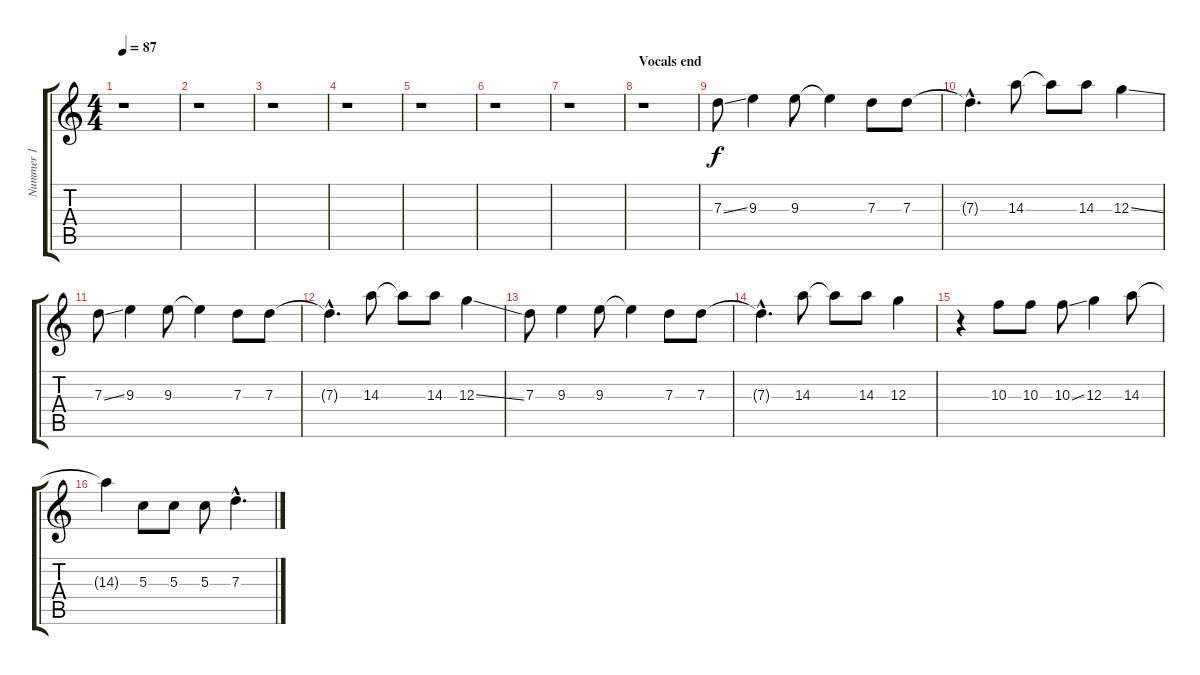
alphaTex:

\track ("Nummer 1" "Nummer 1") {instrument electricguitarclean}
\staff {score tabs}
\tuning (E4 B3 G3 D3 A2 E2) {hide}
\ts (4 4)
\tempo 87
\clef g2
\ks c
r.1{dy f} |
r.1 |
r.1 |
r.1 |
r.1 |
r.1 |
r.1 |
\section ("" "Vocals end")
r.1 |
7.3{ss}.8 9.3.4 9.3.8 9.3{t}.4 7.3.8 7.3.8 |
7.3{hac t}.4{d} 14.3.8 14.3{t}.8 14.3.8 12.3{ss}.4 |
7.3{ss}.8 9.3.4 9.3.8 9.3{t}.4 7.3.8 7.3.8 |
7.3{hac t}.4{d} 14.3.8 14.3{t}.8 14.3.8 12.3{ss}.4 |
7.3.8 9.3.4 9.3.8 9.3{t}.4 7.3.8 7.3.8 |
7.3{hac t}.4{d} 14.3.8 14.3{t}.8 14.3.8 12.3.4 |
r.4 10.3.8 10.3.8 10.3{ss}.8 12.3.4 14.3.8 |
14.3{t}.4 5.3.8 5.3.8 5.3.8 7.3{hac}.4{d}
